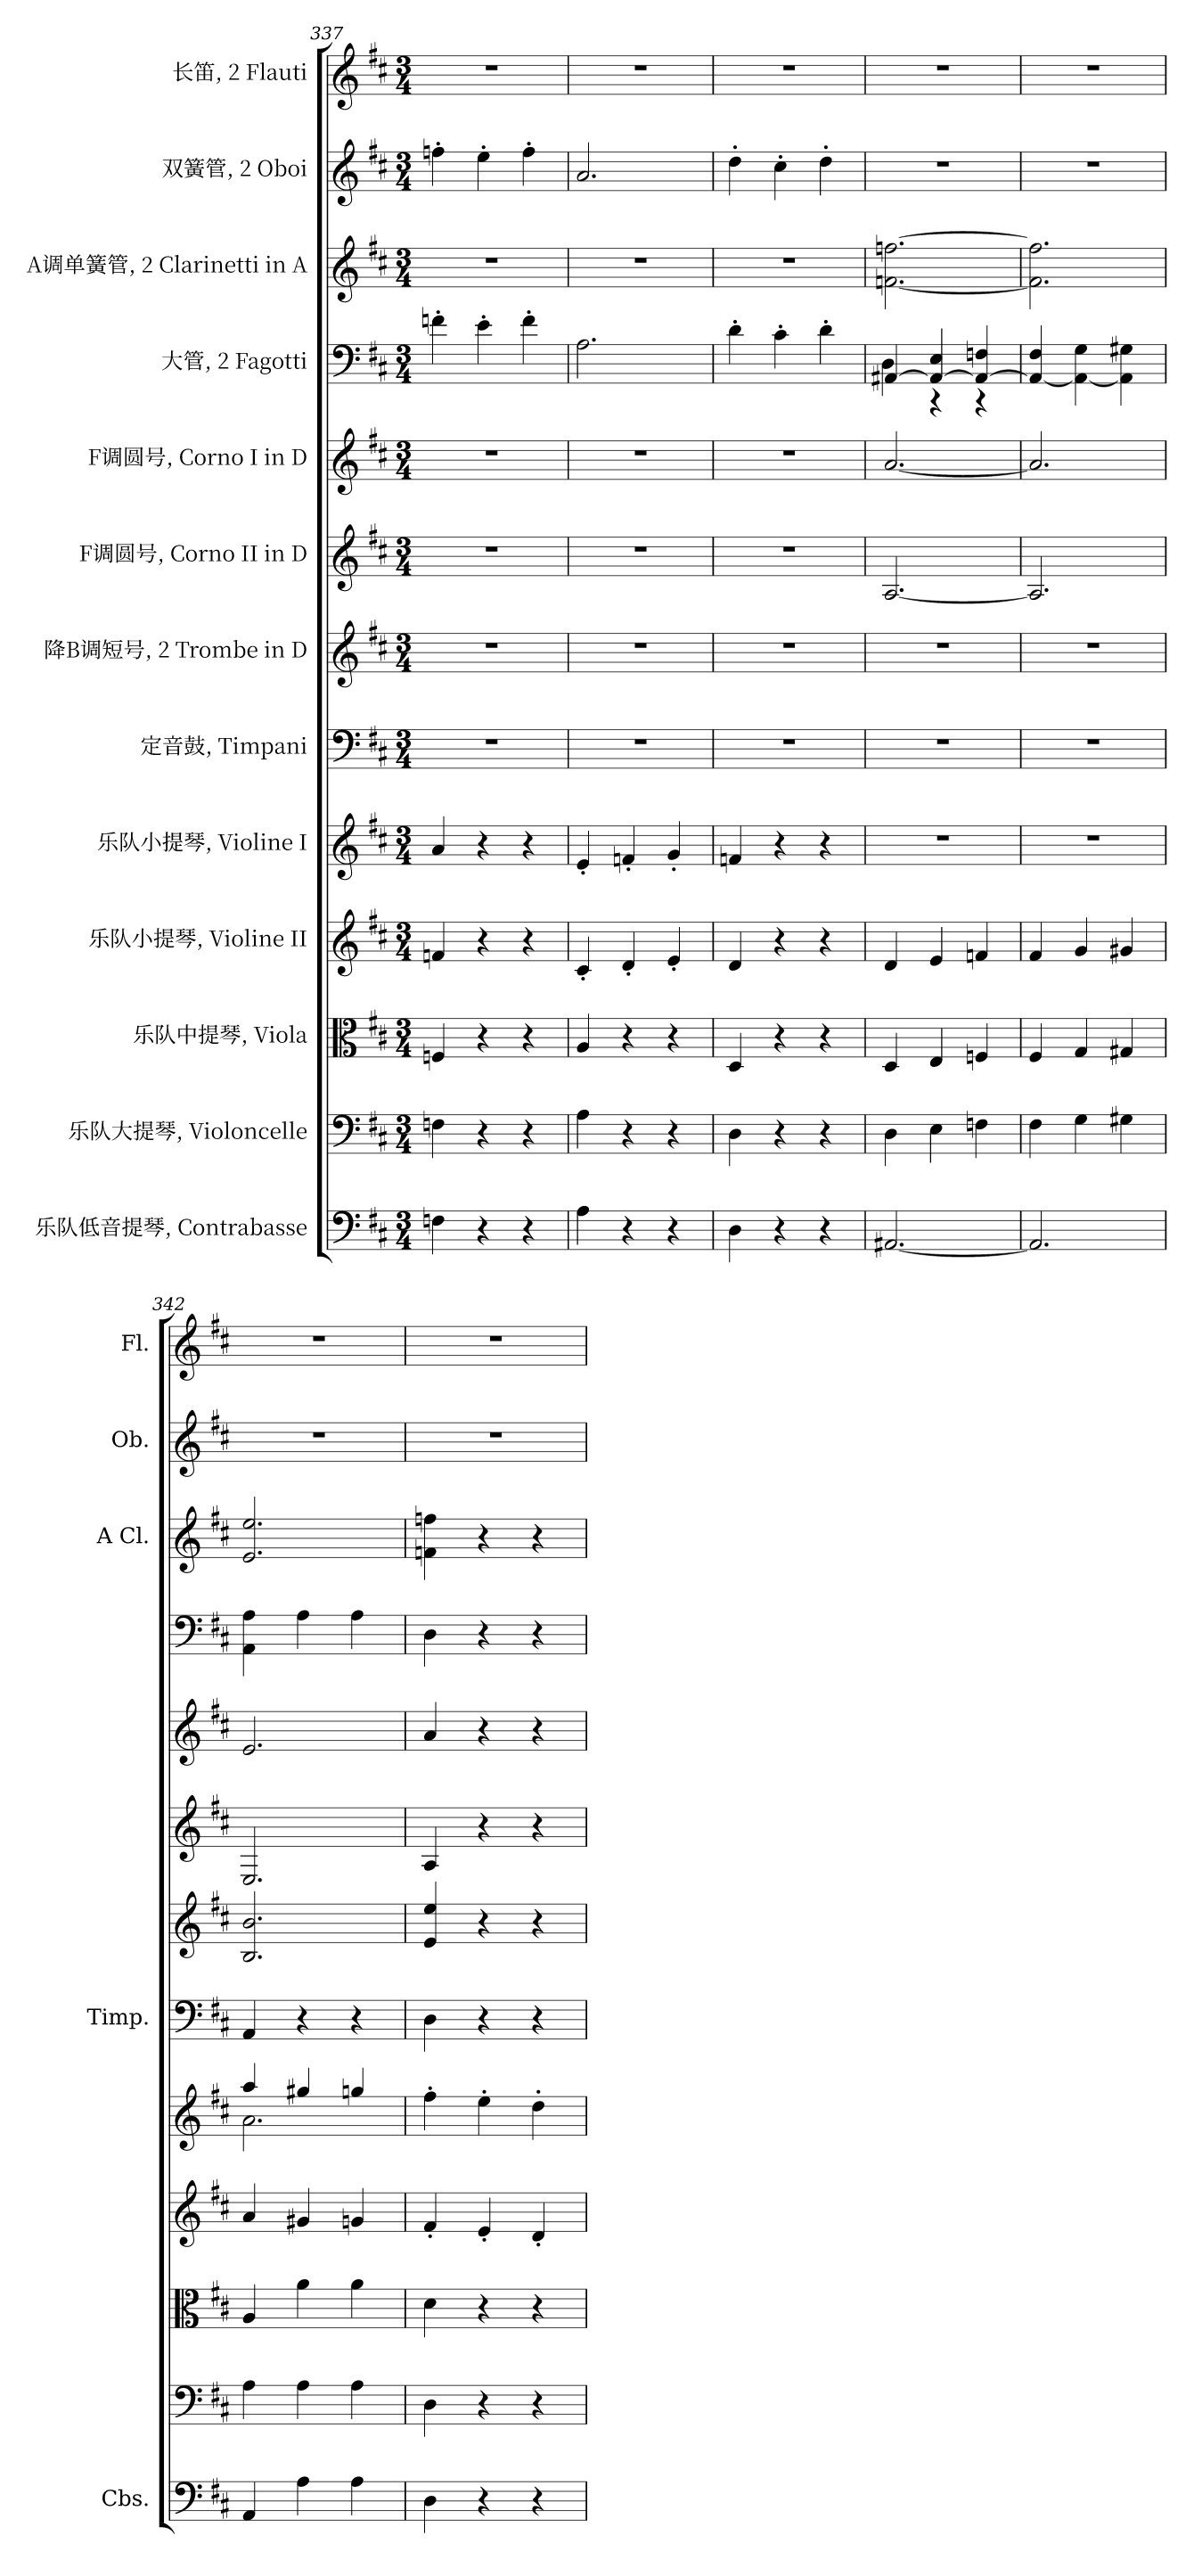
**kern	**kern	**kern	**kern	**kern	**kern	**kern	**kern	**kern	**kern	**kern	**kern	**kern
*part13	*part12	*part11	*part10	*part9	*part8	*part7	*part6	*part5	*part4	*part3	*part2	*part1
*staff13	*staff12	*staff11	*staff10	*staff9	*staff8	*staff7	*staff6	*staff5	*staff4	*staff3	*staff2	*staff1
*I"乐队低音提琴, Contrabasse	*I"乐队大提琴, Violoncelle	*I"乐队中提琴, Viola	*I"乐队小提琴, Violine II	*I"乐队小提琴, Violine I	*I"定音鼓, Timpani	*I"降B调短号, 2 Trombe in D	*I"F调圆号, Corno II in D	*I"F调圆号, Corno I in D	*I"大管, 2 Fagotti	*I"A调单簧管, 2 Clarinetti in A	*I"双簧管, 2 Oboi	*I"长笛, 2 Flauti
*I'Cbs.	*	*	*	*	*I'Timp.	*	*	*	*	*I'A Cl.	*I'Ob.	*I'Fl.
*clefF4	*clefF4	*clefC3	*clefG2	*clefG2	*clefF4	*clefG2	*clefG2	*clefG2	*clefF4	*clefG2	*clefG2	*clefG2
*ITrd7c12	*	*	*	*	*	*ITrd1c2	*ITrd4c7	*ITrd4c7	*	*ITrd2c3	*	*
*k[f#c#]	*k[f#c#]	*k[f#c#]	*k[f#c#]	*k[f#c#]	*k[f#c#]	*k[]	*k[f#]	*k[f#]	*k[f#c#]	*k[f#c#g#d#a#]	*k[f#c#]	*k[f#c#]
*M3/4	*M3/4	*M3/4	*M3/4	*M3/4	*M3/4	*M3/4	*M3/4	*M3/4	*M3/4	*M3/4	*M3/4	*M3/4
*MM307	*MM307	*MM307	*MM307	*MM307	*MM307	*MM307	*MM307	*MM307	*MM307	*MM307	*MM307	*MM307
=337	=337	=337	=337	=337	=337	=337	=337	=337	=337	=337	=337	=337
4FFn\	4Fn\	4Fn/	4fn/	4a/	2.r	2.r	2.r	2.r	4fn'\	2.r	4ffn'\	2.r
4r	4r	4r	4r	4r	.	.	.	.	4e'\	.	4ee'\	.
4r	4r	4r	4r	4r	.	.	.	.	4f'\	.	4ff'\	.
=338	=338	=338	=338	=338	=338	=338	=338	=338	=338	=338	=338	=338
*	*	*	*	*	*	*	*	*	*	*	*	*MM307
4AA\	4A\	4A/	4c#'/	4e'/	2.r	2.r	2.r	2.r	2.A\	2.r	2.a/	2.r
4r	4r	4r	4d'/	4fn'/	.	.	.	.	.	.	.	.
4r	4r	4r	4e'/	4g'/	.	.	.	.	.	.	.	.
=339	=339	=339	=339	=339	=339	=339	=339	=339	=339	=339	=339	=339
*	*	*	*	*	*	*	*	*	*	*	*	*MM307
4DD\	4D\	4D/	4d/	4fn/	2.r	2.r	2.r	2.r	4d'\	2.r	4dd'\	2.r
4r	4r	4r	4r	4r	.	.	.	.	4c#'\	.	4cc#'\	.
4r	4r	4r	4r	4r	.	.	.	.	4d'\	.	4dd'\	.
=340	=340	=340	=340	=340	=340	=340	=340	=340	=340	=340	=340	=340
*	*	*	*	*	*	*	*	*	*	*	*	*MM316
*	*	*	*	*	*	*	*	*	*^	*	*	*
[2.AAA#X/	4D\	4D/	4d/	2.r	2.r	2.r	[2.D/	[2.d/	[4AA#X/	4D\	[2.dn\ [2.ddn\	2.r	2.r
.	4E\	4E/	4e/	.	.	.	.	.	4AA#/_ 4E/	4r	.	.	.
.	4Fn\	4Fn/	4fn/	.	.	.	.	.	4AA#/_ 4Fn/	4r	.	.	.
*	*	*	*	*	*	*	*	*	*v	*v	*	*	*
=341	=341	=341	=341	=341	=341	=341	=341	=341	=341	=341	=341	=341
*	*	*	*	*	*	*	*	*	*	*	*	*MM315
2.AAA#/]	4F#\	4F#/	4f#/	2.r	2.r	2.r	2.D/]	2.d/]	4AA#/_ 4F#/	2.d\] 2.dd\]	2.r	2.r
.	4G\	4G/	4g/	.	.	.	.	.	4AA#\_ 4G\	.	.	.
.	4G#X\	4G#X/	4g#X/	.	.	.	.	.	4AA#\] 4G#X\	.	.	.
=342	=342	=342	=342	=342	=342	=342	=342	=342	=342	=342	=342	=342
*	*	*	*	*	*	*	*	*	*	*	*	*MM315
*	*	*	*	*^	*	*	*	*	*	*	*	*
4AAA/	4A\	4A/	4a/	4aa/	2.a\	4AA/	2.A/ 2.a/	2.AA/	2.A/	4AA\ 4A\	2.c#/ 2.cc#/	2.r	2.r
4AA\	4A\	4a\	4g#X/	4gg#X/	.	4r	.	.	.	4A\	.	.	.
4AA\	4A\	4a\	4gn/	4ggn/	.	4r	.	.	.	4A\	.	.	.
*	*	*	*	*v	*v	*	*	*	*	*	*	*	*
!!LO:PB:g=z
=343	=343	=343	=343	=343	=343	=343	=343	=343	=343	=343	=343	=343
*	*	*	*	*	*	*	*	*	*	*	*	*MM315
4DD\	4D\	4d\	4f#'/	4ff#'\	4D\	4d/ 4dd/	4D/	4d/	4D\	4dn\ 4ddn\	2.r	2.r
4r	4r	4r	4e'/	4ee'\	4r	4r	4r	4r	4r	4r	.	.
4r	4r	4r	4d'/	4dd'\	4r	4r	4r	4r	4r	4r	.	.
=	=	=	=	=	=	=	=	=	=	=	=	=
*-	*-	*-	*-	*-	*-	*-	*-	*-	*-	*-	*-	*-
